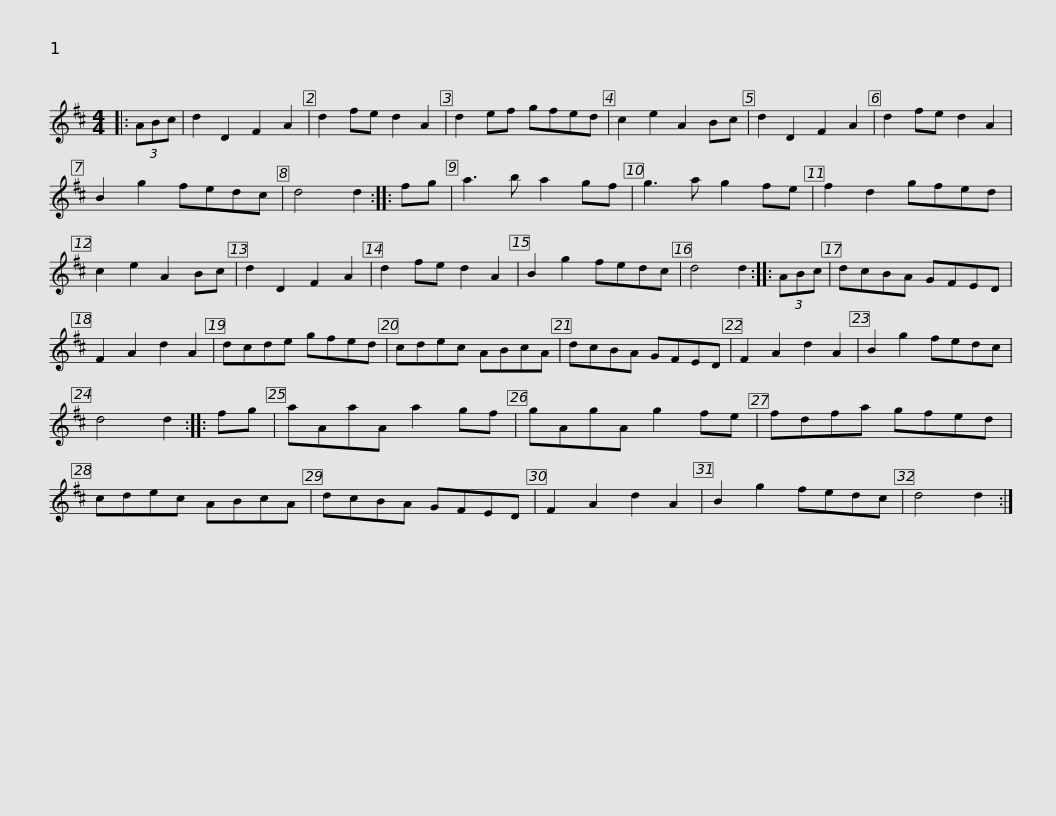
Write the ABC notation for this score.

X:1
L:1/8
M:4/4
I:linebreak $
K:D
V:1 treble
V:1
|: (3ABc | d2 D2 F2 A2 | d2 fe d2 A2 | d2 ef gfed | c2 e2 A2 Bc | %5
 d2 D2 F2 A2 | d2 fe d2 A2 | B2 g2 fedc |$ d4 d2 :: fg | %10
 a3 b a2 gf | g3 a g2 fe | f2 d2 gfed | c2 e2 A2 Bc | d2 D2 F2 A2 | %15
 d2 fe d2 A2 |$ B2 g2 fedc | d4 d2 :: (3ABc | dcBA GFED | %20
 F2 A2 d2 A2 | dcde gfed | cdec ABcA |$ dcBA GFED | F2 A2 d2 A2 | %25
 B2 g2 fedc | d4 d2 :: fg | aAaA a2 gf | gAgA g2 fe |$ %30
 fdfa gfed | cdec ABcA | dcBA GFED | F2 A2 d2 A2 | B2 g2 fedc | %35
 d4 d2 :| %36
